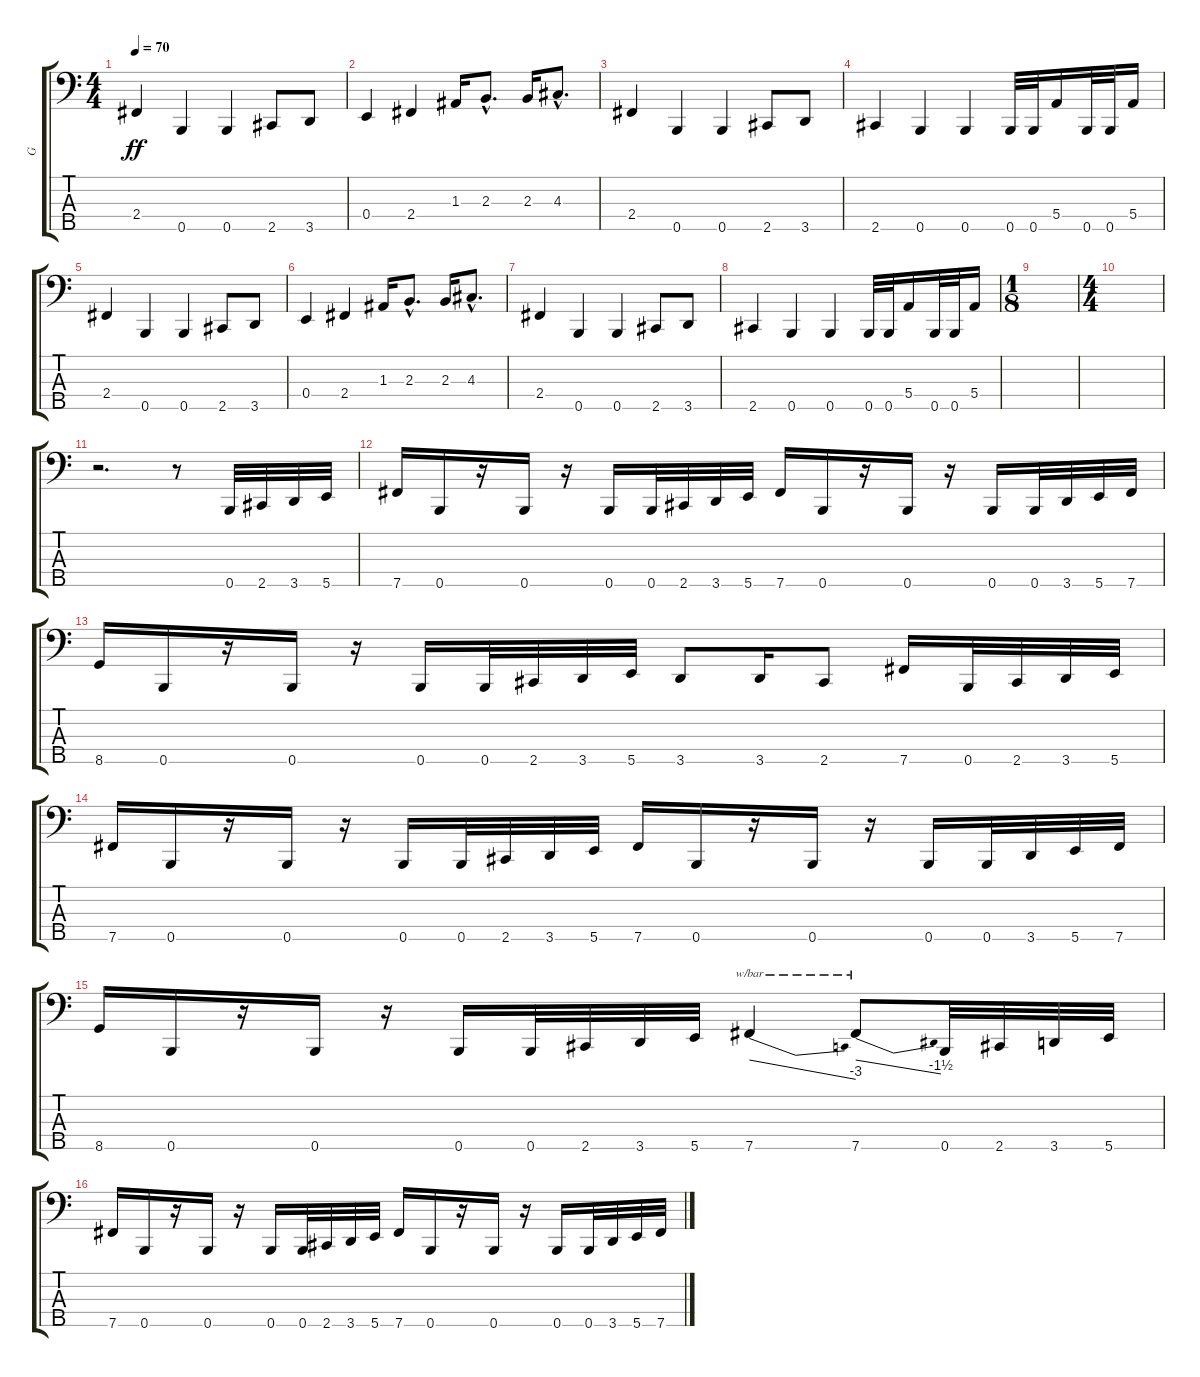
\track ("G" "G") {instrument electricbassfinger}
\staff {score tabs}
\tuning (G2 D2 A1 E1 B0) {hide}
\ts (4 4)
\section ("" " ")
\tempo 70
\clef f4
\ks c
2.4.4{dy ff instrument electricbassfinger} 0.5.4 0.5.4 2.5.8 3.5.8 |
0.4.4 2.4.4 1.3.16 2.3{hac}.8{d} 2.3.16 4.3{hac}.8{d} |
2.4.4 0.5.4 0.5.4 2.5.8 3.5.8 |
2.5.4 0.5.4 0.5.4 0.5.32 0.5.32 5.4.16 0.5.32 0.5.32 5.4.16 |
2.4.4 0.5.4 0.5.4 2.5.8 3.5.8 |
0.4.4 2.4.4 1.3.16 2.3{hac}.8{d} 2.3.16 4.3{hac}.8{d} |
2.4.4 0.5.4 0.5.4 2.5.8 3.5.8 |
2.5.4 0.5.4 0.5.4 0.5.32 0.5.32 5.4.16 0.5.32 0.5.32 5.4.16 |
\ts (1 8)
|
\ts (4 4)
\section ("" " ")
|
r.2{d} r.8 0.5.32 2.5.32 3.5.32 5.5.32 |
7.5.16 0.5.16 r.16 0.5.16 r.16 0.5.16 0.5.32 2.5.32 3.5.32 5.5.32 7.5.16 0.5.16 r.16 0.5.16 r.16 0.5.16 0.5.32 3.5.32 5.5.32 7.5.32 |
8.5.16 0.5.16 r.16 0.5.16 r.16 0.5.16 0.5.32 2.5.32 3.5.32 5.5.32 3.5.8 3.5.16 2.5.8 7.5.16 0.5.32 2.5.32 3.5.32 5.5.32 |
7.5.16 0.5.16 r.16 0.5.16 r.16 0.5.16 0.5.32 2.5.32 3.5.32 5.5.32 7.5.16 0.5.16 r.16 0.5.16 r.16 0.5.16 0.5.32 3.5.32 5.5.32 7.5.32 |
8.5.16 0.5.16 r.16 0.5.16 r.16 0.5.16 0.5.32 2.5.32 3.5.32 5.5.32 7.5.4{tbe (dive default 0 0 60 -12)} 7.5.8{tbe (dive default 0 0 60 -6)} 0.5.32 2.5.32 3.5.32 5.5.32 |
7.5.16 0.5.16 r.16 0.5.16 r.16 0.5.16 0.5.32 2.5.32 3.5.32 5.5.32 7.5.16 0.5.16 r.16 0.5.16 r.16 0.5.16 0.5.32 3.5.32 5.5.32 7.5.32
